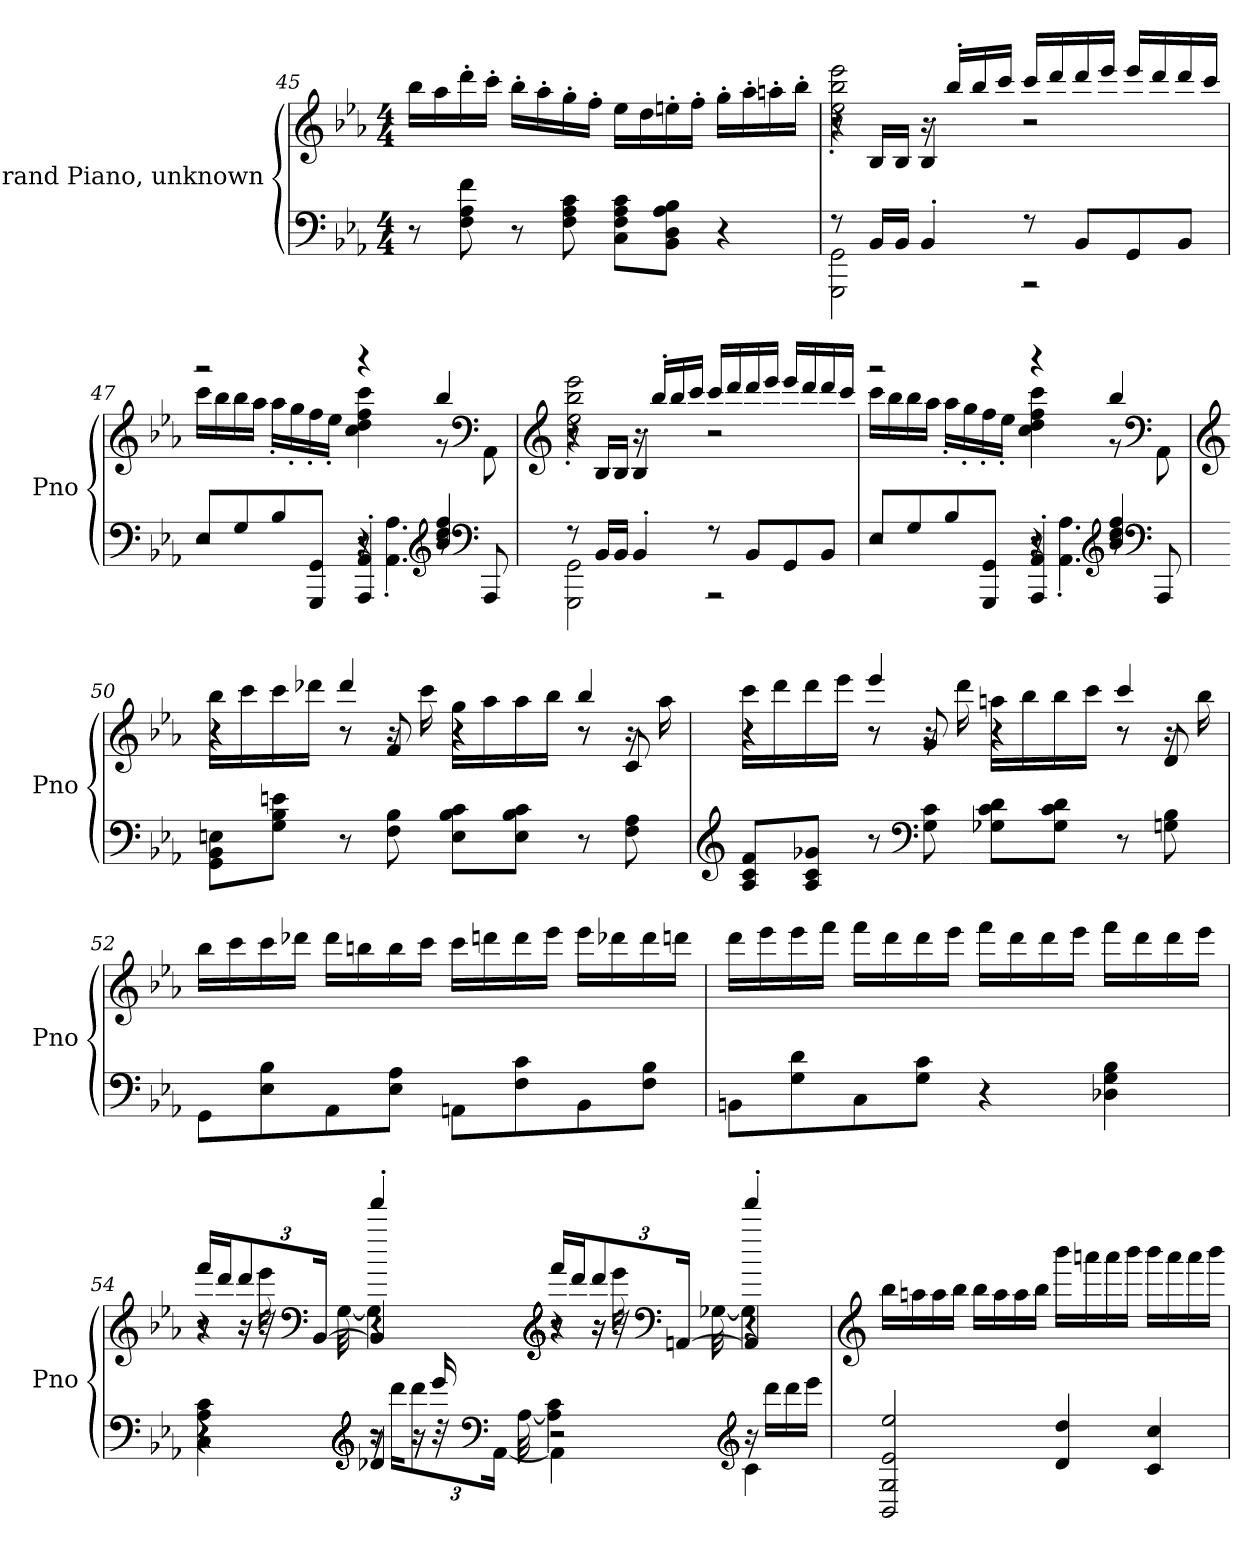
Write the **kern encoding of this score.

**kern	**kern
*part1	*part1
*staff2	*staff1
*I"Grand Piano, unknown	*
*I'Pno	*
!!LO:LB:g=z
*clefF4	*clefG2
*k[b-e-a-]	*k[b-e-a-]
*M4/4	*M4/4
=45	=45
8r	16bb-\LL
.	16aa-\
8F\ 8A-\ 8f\	16ddd'\
.	16ccc'\JJ
8r	16bb-'\LL
.	16aa-'\
8F\ 8A-\ 8c\	16gg'\
.	16ff'\JJ
8C\ 8F\ 8A-\ 8c\L	16ee-\LL
.	16dd\
8BB-\ 8D\ 8A-\ 8B-\J	16een'\
.	16ff'\JJ
4r	16gg'\LL
.	16aa-'\
.	16aan'\
.	16bb-'\JJ
=46	=46
*^	*^
*	*	*	*^
8r	2GGG\ 2GG\	8r	2ee-\' 2bb-\' 2eee-\'	4r
16BB-/LL	.	16B-/LL	.	.
16BB-/JJ	.	16B-/JJ	.	.
4BB-'/	.	16r	.	4B-'/
.	.	16bb-'/LL	.	.
.	.	16bb-/	.	.
.	.	16ccc/JJ	.	.
8r	2r	16ccc/LL	2r	2r
.	.	16ddd/	.	.
8BB-/L	.	16ddd/	.	.
.	.	16eee-/JJ	.	.
8GG/	.	16eee-/LL	.	.
.	.	16ddd/	.	.
8BB-/J	.	16ddd/	.	.
.	.	16ccc/JJ	.	.
*	*	*	*v	*v
!!LO:PB:g=z
=47	=47	=47	=47
*	*^	*	*
2r	2r	8E-/L	2r	16ccc\LL
.	.	.	.	16bb-\
.	.	8G/	.	16bb-\
.	.	.	.	16aa-\JJ
.	.	8B-/	.	16aa-'\LL
.	.	.	.	16gg'\
.	.	8GGG/ 8GG/J	.	16ff'\
.	.	.	.	16ee-'\JJ
4r	8r	4AAA-/' 4AA-/'	4r	4cc\ 4dd\ 4ff\ 4ccc\
.	4.AA-\' 4.A-\'	.	.	.
*clefG2	*	*	*	*
4b-/ 4dd/ 4ff/	.	8r	4bb-/	8r
*clefF4	*	*	*clefF4	*
.	.	8AAA-/	.	8AA-\
*v	*v	*v	*	*
*	*v	*v
=48	=48
*	*clefG2
*^	*^
*	*	*	*^
8r	2GGG\ 2GG\	8r	2ee-\' 2bb-\' 2eee-\'	4r
16BB-/LL	.	16B-/LL	.	.
16BB-/JJ	.	16B-/JJ	.	.
4BB-'/	.	16r	.	4B-'/
.	.	16bb-'/LL	.	.
.	.	16bb-/	.	.
.	.	16ccc/JJ	.	.
8r	2r	16ccc/LL	2r	2r
.	.	16ddd/	.	.
8BB-/L	.	16ddd/	.	.
.	.	16eee-/JJ	.	.
8GG/	.	16eee-/LL	.	.
.	.	16ddd/	.	.
8BB-/J	.	16ddd/	.	.
.	.	16ccc/JJ	.	.
*	*	*	*v	*v
!!LO:LB:g=z
=49	=49	=49	=49
*	*^	*	*
2r	2r	8E-/L	2r	16ccc\LL
.	.	.	.	16bb-\
.	.	8G/	.	16bb-\
.	.	.	.	16aa-\JJ
.	.	8B-/	.	16aa-'\LL
.	.	.	.	16gg'\
.	.	8GGG/ 8GG/J	.	16ff'\
.	.	.	.	16ee-'\JJ
4r	8r	4AAA-/' 4AA-/'	4r	4cc\ 4dd\ 4ff\ 4ccc\
.	4.AA-\' 4.A-\'	.	.	.
*clefG2	*	*	*	*
4b-/ 4dd/ 4ff/	.	8r	4bb-/	8r
*clefF4	*	*	*clefF4	*
.	.	8AAA-/	.	8AA-\
*v	*v	*v	*	*
*	*v	*v
=50	=50
*	*clefG2
*	*^
*	*	*^
8GG\ 8BB-\ 8En\L	4r	16bb-\LL	4r
.	.	16ccc\	.
8G\ 8B-\ 8en\J	.	16ccc\	.
.	.	16ddd-X\JJ	.
8r	4ddd-/	8r	8r
8F\ 8B-\	.	16r	8f/
.	.	16ccc\	.
8E\ 8B-\ 8c\L	4r	16gg\LL	4r
.	.	16aa-\	.
8E\ 8B-\ 8c\J	.	16aa-\	.
.	.	16bb-\JJ	.
8r	4bb-/	8r	8r
8F\ 8A-\	.	16r	8c/
.	.	16aa-\	.
!!LO:LB:g=z	!!	!!
=51	=51	=51	=51
*clefG2	*	*	*
8A-/ 8c/ 8f/L	4r	16ccc\LL	4r
.	.	16ddd\	.
8A-/ 8c/ 8g-X/J	.	16ddd\	.
.	.	16eee-\JJ	.
8r	4eee-/	8r	8r
*clefF4	*	*	*
8G\ 8c\	.	16r	8g/
.	.	16ddd\	.
8G-X\ 8c\ 8d\L	4r	16aan\LL	4r
.	.	16bb-\	.
8G-\ 8c\ 8d\J	.	16bb-\	.
.	.	16ccc\JJ	.
8r	4ccc/	8r	8r
8Gn\ 8B-\	.	16r	8d/
.	.	16bb-\	.
*	*v	*v	*v
!!LO:LB:g=z
=52	=52
8GG\L	16bb-\LL
.	16ccc\
8E-\ 8B-\	16ccc\
.	16ddd-X\JJ
8AA-\	16ddd-\LL
.	16bbn\
8E-\ 8A-\J	16bb\
.	16ccc\JJ
8AAn\L	16ccc\LL
.	16dddn\
8F\ 8c\	16ddd\
.	16eee-\JJ
8BB-\	16eee-\LL
.	16ddd-X\
8F\ 8B-\J	16ddd-\
.	16dddn\JJ
!!LO:LB:g=z
=53	=53
8BBn\L	16ddd\LL
.	16eee-\
8G\ 8d\	16eee-\
.	16fff\JJ
8C\	16fff\LL
.	16ddd\
8G\ 8c\J	16ddd\
.	16eee-\JJ
4r	16fff\LL
.	16ddd\
.	16ddd\
.	16eee-\JJ
4D-X\ 4G\ 4B-\	16fff\LL
.	16ddd\
.	16ddd\
.	16eee-\JJ
!!LO:LB:g=z
=54	=54
*^	*^
*	*^	*	*^
*	*	*^	*	*	*^
4r	4C\ 4A-\ 4c\	4r	4r	4r	8r	16fff/LL	8r
.	.	.	.	.	.	16ddd/J	.
*	*	*	*	*	*	*Xbrackettup	*
.	.	.	.	.	16r	12ddd/	16r
.	.	.	.	.	16eee-\	.	32r
*	*	*	*	*clefF4	*	*	*
.	.	.	.	.	.	[24BB-/Jk	.
.	.	.	.	.	.	.	[32G\
*clefG2	*	*	*	*	*	*	*
8r	16r	4d-X/	8r	4fff'/	4r	4BB-/]	4G\]
.	16ddd\KL	.	.	.	.	.	.
*	*Xbrackettup	*	*	*	*	*	*
16r	12ddd\	.	16r	.	.	.	.
16eee-/	.	.	32r	.	.	.	.
*clefF4	*	*	*	*	*	*	*
.	[24AA-\Jk	.	.	.	.	.	.
.	.	.	[32A-\	.	.	.	.
*	*	*	*	*clefG2	*	*	*
2r	4AA-\]	2r	4A-\] 4c\	4r	8r	16fff/LL	8r
.	.	.	.	.	.	16ddd/J	.
.	.	.	.	.	16r	12ddd/	16r
.	.	.	.	.	16eee-\	.	32r
*	*	*	*	*clefF4	*	*	*
.	.	.	.	.	.	[24AAn/Jk	.
.	.	.	.	.	.	.	[32G-X\
*clefG2	*	*	*	*	*	*	*
.	16r	.	4c\	4fff'/	4r	4AA/]	4G-\]
.	16ddd\LL	.	.	.	.	.	.
.	16ddd\	.	.	.	.	.	.
.	16eee-\JJ	.	.	.	.	.	.
*v	*v	*v	*v	*	*	*	*
*	*v	*v	*v	*v
!!LO:PB:g=z
=55	=55
*	*clefG2
2BB-/ 2G/ 2e-/ 2ee-/	16bb-\LL
.	16aan\
.	16aa\
.	16bb-\JJ
.	16bb-\LL
.	16aa\
.	16aa\
.	16bb-\JJ
4d/ 4dd/	16bbb-\LL
.	16aaan\
.	16aaa\
.	16bbb-\JJ
4c/ 4cc/	16bbb-\LL
.	16aaa\
.	16aaa\
.	16bbb-\JJ
=	=
*-	*-
